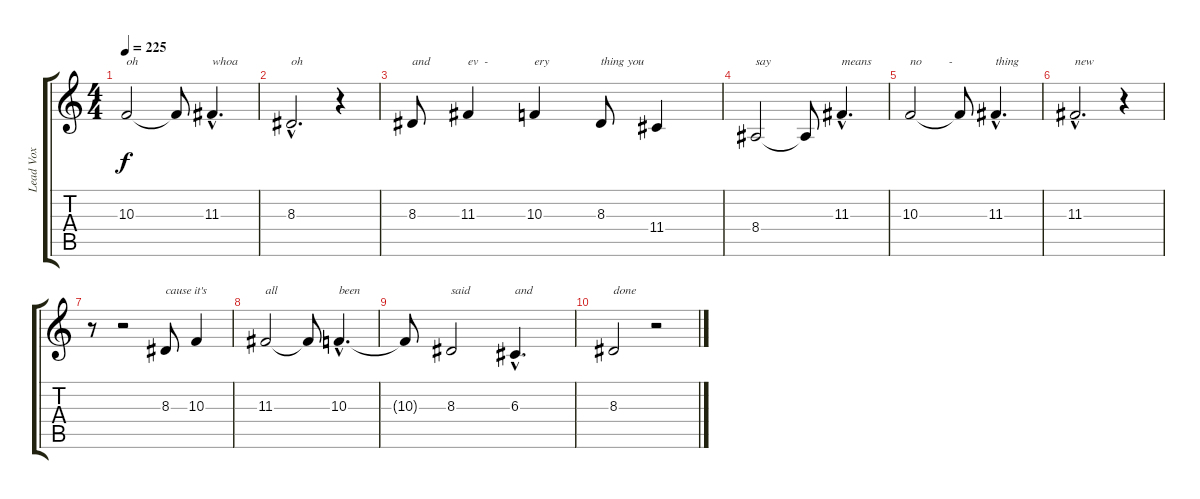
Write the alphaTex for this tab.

\track ("Lead Vox" "Lead Vox") {instrument lead6voice}
\staff {score tabs}
\tuning (E4 B3 G3 D3 A2 E2) {hide}
\ts (4 4)
\tempo 225
\clef g2
\ks c
10.3.2{txt "oh" dy f} 10.3{t}.8 11.3{hac}.4{d txt "whoa"} |
8.3{hac}.2{d txt "oh"} r.4 |
8.3.8{txt "and"} 11.3.4{txt "ev  -"} 10.3.4{txt "ery"} 8.3.8{txt "thing you"} 11.4.4 |
8.4.2{txt "say"} 8.4{t}.8 11.3{hac}.4{d txt "means"} |
10.3.2{txt "no         -"} 10.3{t}.8 11.3{hac}.4{d txt "thing"} |
11.3{hac}.2{d txt "new"} r.4 |
r.8 r.2 8.3.8{txt "cause it's"} 10.3.4 |
11.3.2{txt "all"} 11.3{t}.8 10.3{hac}.4{d txt "been"} |
10.3{t}.8 8.3.2{txt "said"} 6.3{hac}.4{d txt "and"} |
8.3.2{txt "done"} r.2
